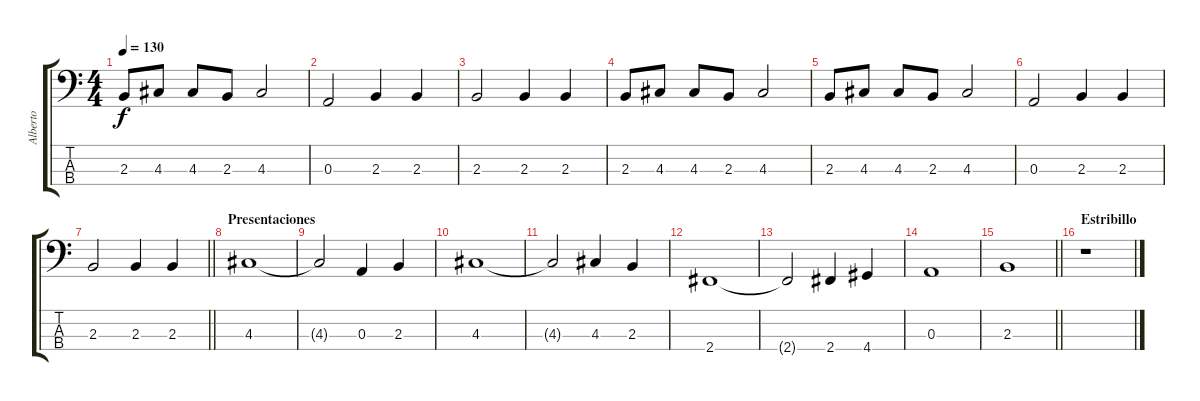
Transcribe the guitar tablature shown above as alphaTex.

\track ("Alberto" "Alberto") {instrument electricbassfinger}
\staff {score tabs}
\tuning (G2 D2 A1 E1) {hide}
\ts (4 4)
\tempo 130
\clef f4
\ks c
2.3.8{dy f} 4.3.8 4.3.8 2.3.8 4.3.2 |
0.3.2 2.3.4 2.3.4 |
2.3.2 2.3.4 2.3.4 |
2.3.8 4.3.8 4.3.8 2.3.8 4.3.2 |
2.3.8 4.3.8 4.3.8 2.3.8 4.3.2 |
0.3.2 2.3.4 2.3.4 |
\barLineRight lightlight
2.3.2 2.3.4 2.3.4 |
\section ("" "Presentaciones")
4.3.1 |
4.3{t}.2 0.3.4 2.3.4 |
4.3.1 |
4.3{t}.2 4.3.4 2.3.4 |
2.4.1 |
2.4{t}.2 2.4.4 4.4.4 |
0.3.1 |
\barLineRight lightlight
2.3.1 |
\section ("" "Estribillo")
r.1
